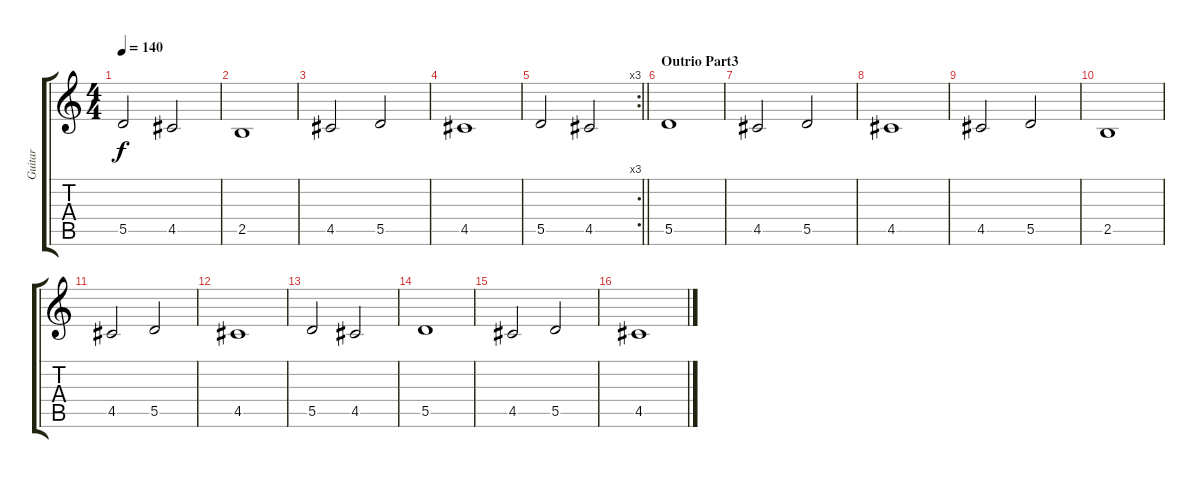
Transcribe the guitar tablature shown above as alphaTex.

\track ("Guitar" "Guitar") {instrument distortionguitar}
\staff {score tabs}
\tuning (E4 B3 G3 D3 A2 E2) {hide}
\ts (4 4)
\tempo 140
\clef g2
\ks c
5.5.2{dy f} 4.5.2 |
2.5.1 |
4.5.2 5.5.2 |
4.5.1 |
\rc 3
\barLineRight lightlight
5.5.2 4.5.2 |
\section ("" "Outrio Part3")
5.5.1 |
4.5.2 5.5.2 |
4.5.1 |
4.5.2 5.5.2 |
2.5.1 |
4.5.2 5.5.2 |
4.5.1 |
5.5.2 4.5.2 |
5.5.1 |
4.5.2 5.5.2 |
4.5.1
